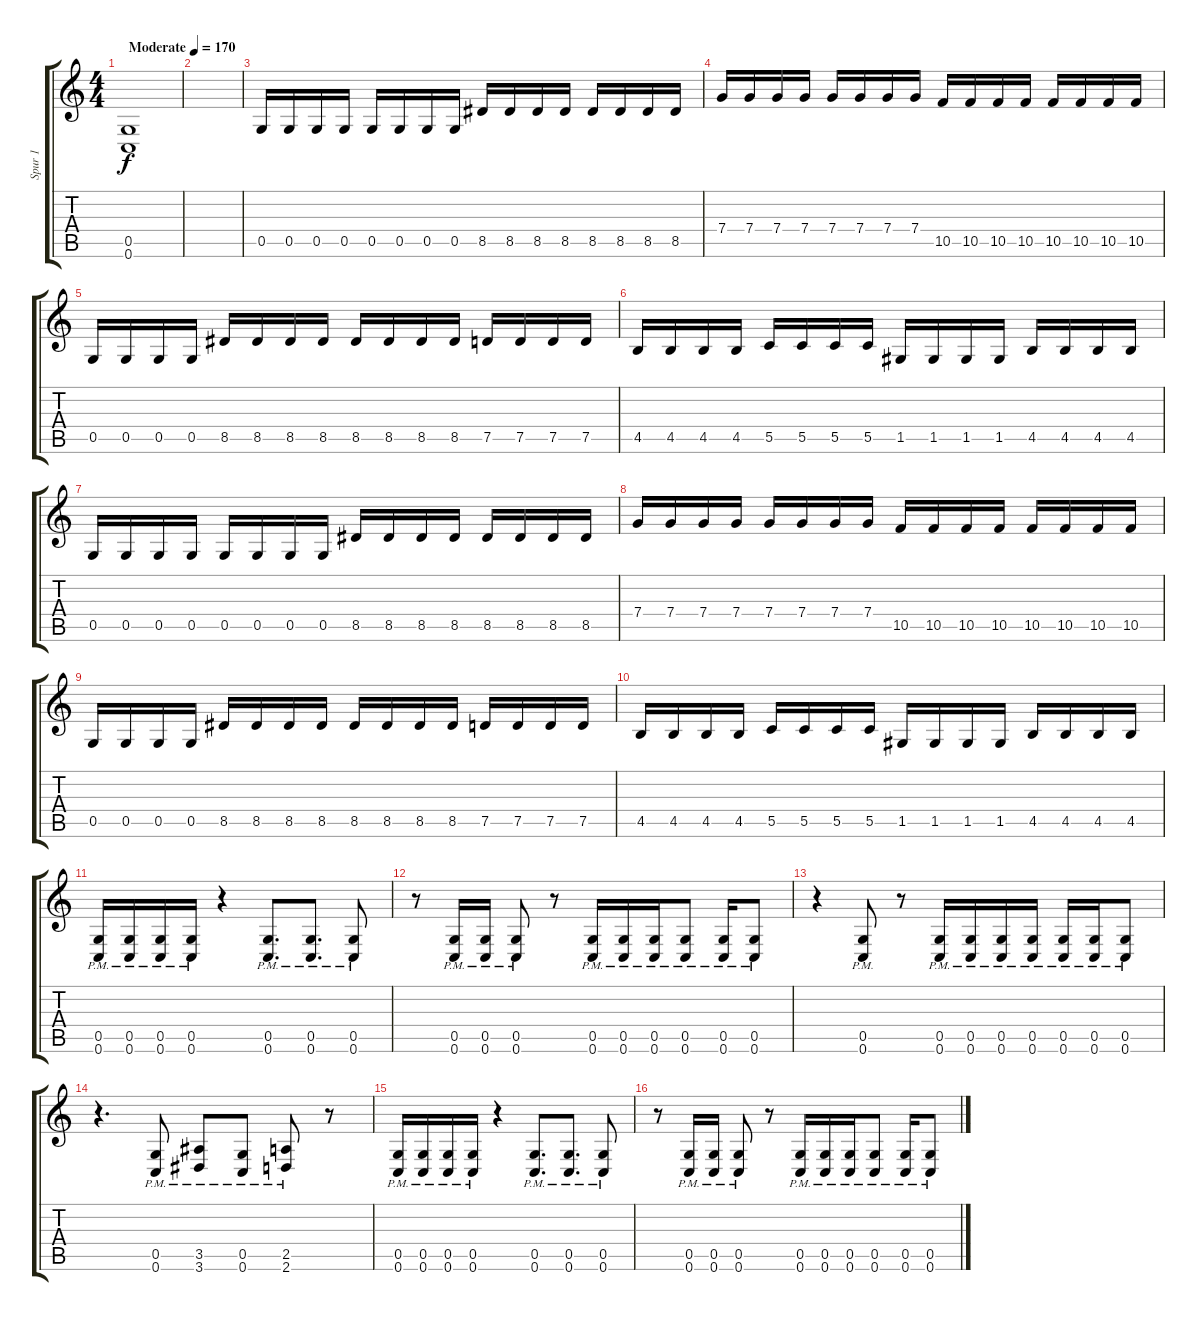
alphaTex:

\track ("Spur 1" "Spur 1") {instrument distortionguitar}
\staff {score tabs}
\tuning (D4 A3 F3 C3 G2 C2) {hide}
\ts (4 4)
\tempo (170 "Moderate")
\clef g2
\ks c
(0.5 0.6).1{dy f instrument distortionguitar} |
|
0.5.16 0.5.16 0.5.16 0.5.16 0.5.16 0.5.16 0.5.16 0.5.16 8.5.16 8.5.16 8.5.16 8.5.16 8.5.16 8.5.16 8.5.16 8.5.16 |
7.4.16 7.4.16 7.4.16 7.4.16 7.4.16 7.4.16 7.4.16 7.4.16 10.5.16 10.5.16 10.5.16 10.5.16 10.5.16 10.5.16 10.5.16 10.5.16 |
0.5.16 0.5.16 0.5.16 0.5.16 8.5.16 8.5.16 8.5.16 8.5.16 8.5.16 8.5.16 8.5.16 8.5.16 7.5.16 7.5.16 7.5.16 7.5.16 |
4.5.16 4.5.16 4.5.16 4.5.16 5.5.16 5.5.16 5.5.16 5.5.16 1.5.16 1.5.16 1.5.16 1.5.16 4.5.16 4.5.16 4.5.16 4.5.16 |
0.5.16 0.5.16 0.5.16 0.5.16 0.5.16 0.5.16 0.5.16 0.5.16 8.5.16 8.5.16 8.5.16 8.5.16 8.5.16 8.5.16 8.5.16 8.5.16 |
7.4.16 7.4.16 7.4.16 7.4.16 7.4.16 7.4.16 7.4.16 7.4.16 10.5.16 10.5.16 10.5.16 10.5.16 10.5.16 10.5.16 10.5.16 10.5.16 |
0.5.16 0.5.16 0.5.16 0.5.16 8.5.16 8.5.16 8.5.16 8.5.16 8.5.16 8.5.16 8.5.16 8.5.16 7.5.16 7.5.16 7.5.16 7.5.16 |
4.5.16 4.5.16 4.5.16 4.5.16 5.5.16 5.5.16 5.5.16 5.5.16 1.5.16 1.5.16 1.5.16 1.5.16 4.5.16 4.5.16 4.5.16 4.5.16 |
(0.5{pm} 0.6{pm}).16 (0.5{pm} 0.6{pm}).16 (0.5{pm} 0.6{pm}).16 (0.5{pm} 0.6{pm}).16 r.4 (0.5{pm} 0.6{pm}).8{d} (0.5{pm} 0.6{pm}).8{d} (0.5{pm} 0.6{pm}).8 |
r.8 (0.5{pm} 0.6{pm}).16 (0.5{pm} 0.6{pm}).16 (0.5{pm} 0.6{pm}).8 r.8 (0.5{pm} 0.6{pm}).16 (0.5{pm} 0.6{pm}).16 (0.5{pm} 0.6{pm}).16 (0.5{pm} 0.6{pm}).8 (0.5{pm} 0.6{pm}).16 (0.5{pm} 0.6{pm}).8 |
r.4 (0.5{pm} 0.6{pm}).8 r.8 (0.5{pm} 0.6{pm}).16 (0.5{pm} 0.6{pm}).16 (0.5{pm} 0.6{pm}).16 (0.5{pm} 0.6{pm}).16 (0.5{pm} 0.6{pm}).16 (0.5{pm} 0.6{pm}).16 (0.5{pm} 0.6{pm}).8 |
r.4{d} (0.5{pm} 0.6{pm}).8 (3.5{pm} 3.6{pm}).8 (0.5{pm} 0.6{pm}).8 (2.5{pm} 2.6{pm}).8 r.8 |
(0.5{pm} 0.6{pm}).16 (0.5{pm} 0.6{pm}).16 (0.5{pm} 0.6{pm}).16 (0.5{pm} 0.6{pm}).16 r.4 (0.5{pm} 0.6{pm}).8{d} (0.5{pm} 0.6{pm}).8{d} (0.5{pm} 0.6{pm}).8 |
r.8 (0.5{pm} 0.6{pm}).16 (0.5{pm} 0.6{pm}).16 (0.5{pm} 0.6{pm}).8 r.8 (0.5{pm} 0.6{pm}).16 (0.5{pm} 0.6{pm}).16 (0.5{pm} 0.6{pm}).16 (0.5{pm} 0.6{pm}).8 (0.5{pm} 0.6{pm}).16 (0.5{pm} 0.6{pm}).8
